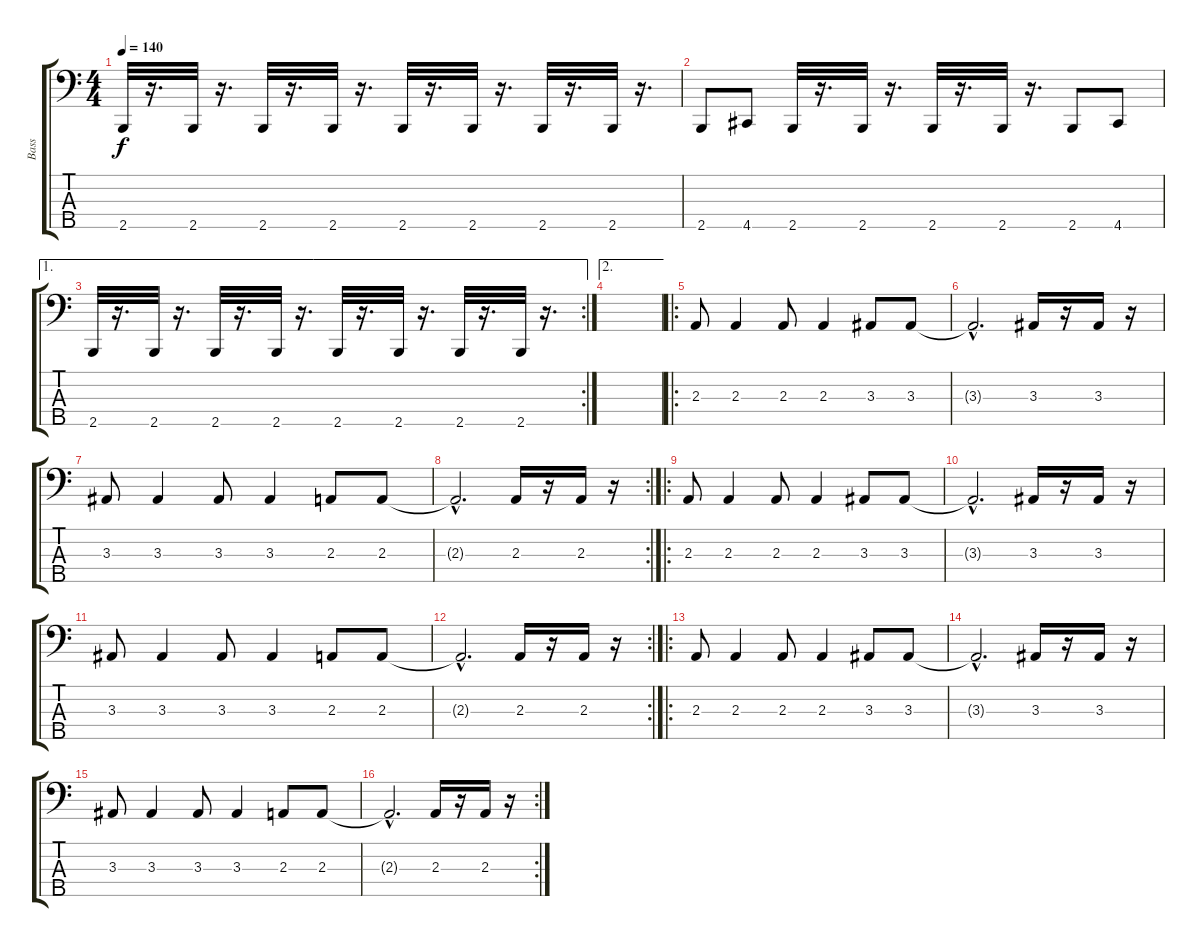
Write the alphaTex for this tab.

\track ("Bass" "Bass") {instrument slapbass1}
\staff {score tabs}
\tuning (F2 C2 G1 D1 A0) {hide}
\ts (4 4)
\tempo 140
\clef f4
\ks c
2.5.32{dy f} r.16{d} 2.5.32 r.16{d} 2.5.32 r.16{d} 2.5.32 r.16{d} 2.5.32 r.16{d} 2.5.32 r.16{d} 2.5.32 r.16{d} 2.5.32 r.16{d} |
2.5.8 4.5.8 2.5.32 r.16{d} 2.5.32 r.16{d} 2.5.32 r.16{d} 2.5.32 r.16{d} 2.5.8 4.5.8 |
\ae 1
\rc 2
2.5.32 r.16{d} 2.5.32 r.16{d} 2.5.32 r.16{d} 2.5.32 r.16{d} 2.5.32 r.16{d} 2.5.32 r.16{d} 2.5.32 r.16{d} 2.5.32 r.16{d} |
\ae 2
|
\ro
2.3.8 2.3.4 2.3.8 2.3.4 3.3.8 3.3.8 |
3.3{hac t}.2{d} 3.3.16 r.16 3.3.16 r.16 |
3.3.8 3.3.4 3.3.8 3.3.4 2.3.8 2.3.8 |
\rc 2
2.3{hac t}.2{d} 2.3.16 r.16 2.3.16 r.16 |
\ro
2.3.8 2.3.4 2.3.8 2.3.4 3.3.8 3.3.8 |
3.3{hac t}.2{d} 3.3.16 r.16 3.3.16 r.16 |
3.3.8 3.3.4 3.3.8 3.3.4 2.3.8 2.3.8 |
\rc 2
2.3{hac t}.2{d} 2.3.16 r.16 2.3.16 r.16 |
\ro
2.3.8 2.3.4 2.3.8 2.3.4 3.3.8 3.3.8 |
3.3{hac t}.2{d} 3.3.16 r.16 3.3.16 r.16 |
3.3.8 3.3.4 3.3.8 3.3.4 2.3.8 2.3.8 |
\rc 2
2.3{hac t}.2{d} 2.3.16 r.16 2.3.16 r.16
